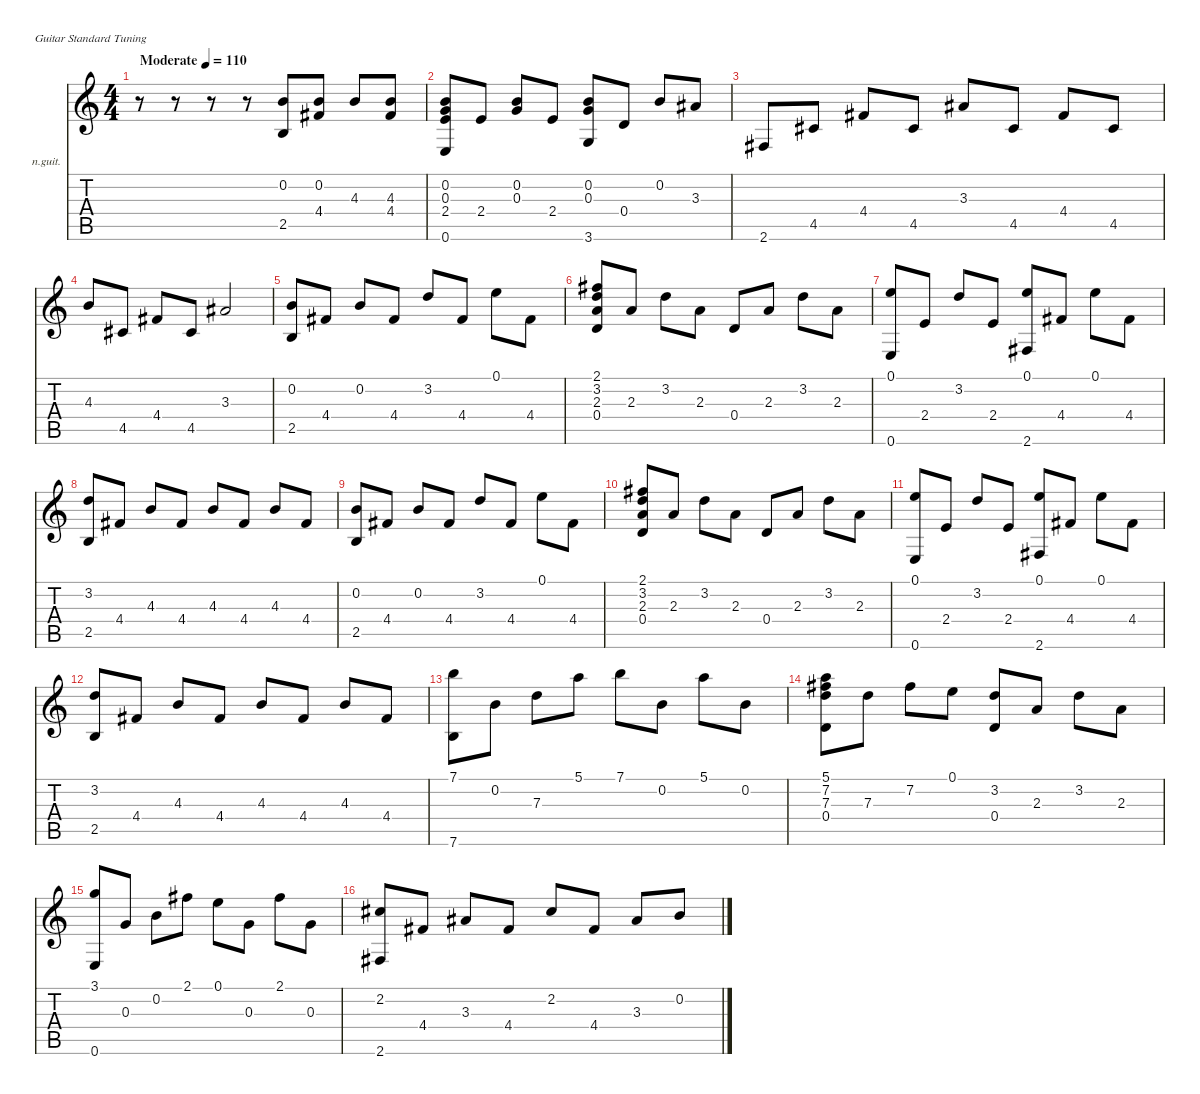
\defaultSystemsLayout 4
\hideDynamics
\bracketExtendMode nobrackets
\firstSystemTrackNameOrientation horizontal
\otherSystemsTrackNameOrientation horizontal
\track ("Гитара" "n.guit.") {instrument acousticguitarnylon}
\staff {score tabs}
\tuning (E4 B3 G3 D3 A2 E2)
\ts (4 4)
\beaming (8 2 2 2 2)
\tempo (110 "Moderate")
\clef g2
\ks c
r.8{dy mf instrument acousticguitarnylon beam Down} r.8{beam Down} r.8{beam Down} r.8{beam Down} (0.2 2.5).8{beam Up} (0.2 4.4{acc #}).8{beam Up} 4.3.8{beam Up} (4.3 4.4{acc #}).8{beam Up} |
(0.2 0.3 2.4 0.6).8{beam Up} 2.4.8{beam Up} (0.2 0.3).8{beam Up} 2.4.8{beam Up} (0.2 0.3 3.6).8{beam Up} 0.4.8{beam Up} 0.2.8{beam Up} 3.3{acc #}.8{beam Up} |
2.6{acc #}.8{beam Up} 4.5{acc #}.8{beam Up} 4.4{acc #}.8{beam Up} 4.5{acc #}.8{beam Up} 3.3{acc #}.8{beam Up} 4.5{acc #}.8{beam Up} 4.4{acc #}.8{beam Up} 4.5{acc #}.8{beam Up} |
4.3.8{beam Up} 4.5{acc #}.8{beam Up} 4.4{acc #}.8{beam Up} 4.5{acc #}.8{beam Up} 3.3{acc #}.2{beam Up} |
(0.2 2.5).8{beam Up} 4.4{acc #}.8{beam Up} 0.2.8{beam Up} 4.4{acc #}.8{beam Up} 3.2.8{beam Up} 4.4{acc #}.8{beam Up} 0.1.8{beam Down} 4.4{acc #}.8{beam Down} |
(2.1{acc #} 3.2 2.3 0.4).8{beam Up} 2.3.8{beam Up} 3.2.8{beam Down} 2.3.8{beam Down} 0.4.8{beam Up} 2.3.8{beam Up} 3.2.8{beam Down} 2.3.8{beam Down} |
(0.1 0.6).8{beam Up} 2.4.8{beam Up} 3.2.8{beam Up} 2.4.8{beam Up} (0.1 2.6{acc #}).8{beam Up} 4.4{acc #}.8{beam Up} 0.1.8{beam Down} 4.4{acc #}.8{beam Down} |
(3.2 2.5).8{beam Up} 4.4{acc #}.8{beam Up} 4.3.8{dy f beam Up} 4.4{acc #}.8{dy mf beam Up} 4.3.8{dy f beam Up} 4.4{acc #}.8{dy mf beam Up} 4.3.8{dy f beam Up} 4.4{acc #}.8{dy mf beam Up} |
(0.2 2.5).8{beam Up} 4.4{acc #}.8{beam Up} 0.2.8{beam Up} 4.4{acc #}.8{beam Up} 3.2.8{beam Up} 4.4{acc #}.8{beam Up} 0.1.8{beam Down} 4.4{acc #}.8{beam Down} |
(2.1{acc #} 3.2 2.3 0.4).8{beam Up} 2.3.8{beam Up} 3.2.8{beam Down} 2.3.8{beam Down} 0.4.8{beam Up} 2.3.8{beam Up} 3.2.8{beam Down} 2.3.8{beam Down} |
(0.1 0.6).8{beam Up} 2.4.8{beam Up} 3.2.8{beam Up} 2.4.8{beam Up} (0.1 2.6{acc #}).8{beam Up} 4.4{acc #}.8{beam Up} 0.1.8{beam Down} 4.4{acc #}.8{beam Down} |
(3.2 2.5).8{beam Up} 4.4{acc #}.8{beam Up} 4.3.8{dy f beam Up} 4.4{acc #}.8{dy mf beam Up} 4.3.8{dy f beam Up} 4.4{acc #}.8{dy mf beam Up} 4.3.8{dy f beam Up} 4.4{acc #}.8{dy mf beam Up} |
(7.1 7.6).8{beam Down} 0.2.8{beam Down} 7.3.8{beam Down} 5.1.8{beam Down} 7.1.8{beam Down} 0.2.8{beam Down} 5.1.8{beam Down} 0.2.8{beam Down} |
(5.1 7.2{acc #} 7.3 0.4).8{beam Down} 7.3.8{beam Down} 7.2{acc #}.8{beam Down} 0.1.8{beam Down} (3.2 0.4).8{beam Up} 2.3.8{beam Up} 3.2.8{beam Down} 2.3.8{beam Down} |
(3.1 0.6).8{beam Up} 0.3.8{beam Up} 0.2.8{beam Down} 2.1{acc #}.8{beam Down} 0.1.8{beam Down} 0.3.8{beam Down} 2.1{acc #}.8{beam Down} 0.3.8{beam Down} |
(2.2{acc #} 2.6{acc #}).8{beam Up} 4.4{acc #}.8{beam Up} 3.3{acc #}.8{beam Up} 4.4{acc #}.8{beam Up} 2.2{acc #}.8{beam Up} 4.4{acc #}.8{beam Up} 3.3{acc #}.8{beam Up} 0.2.8{beam Up}
